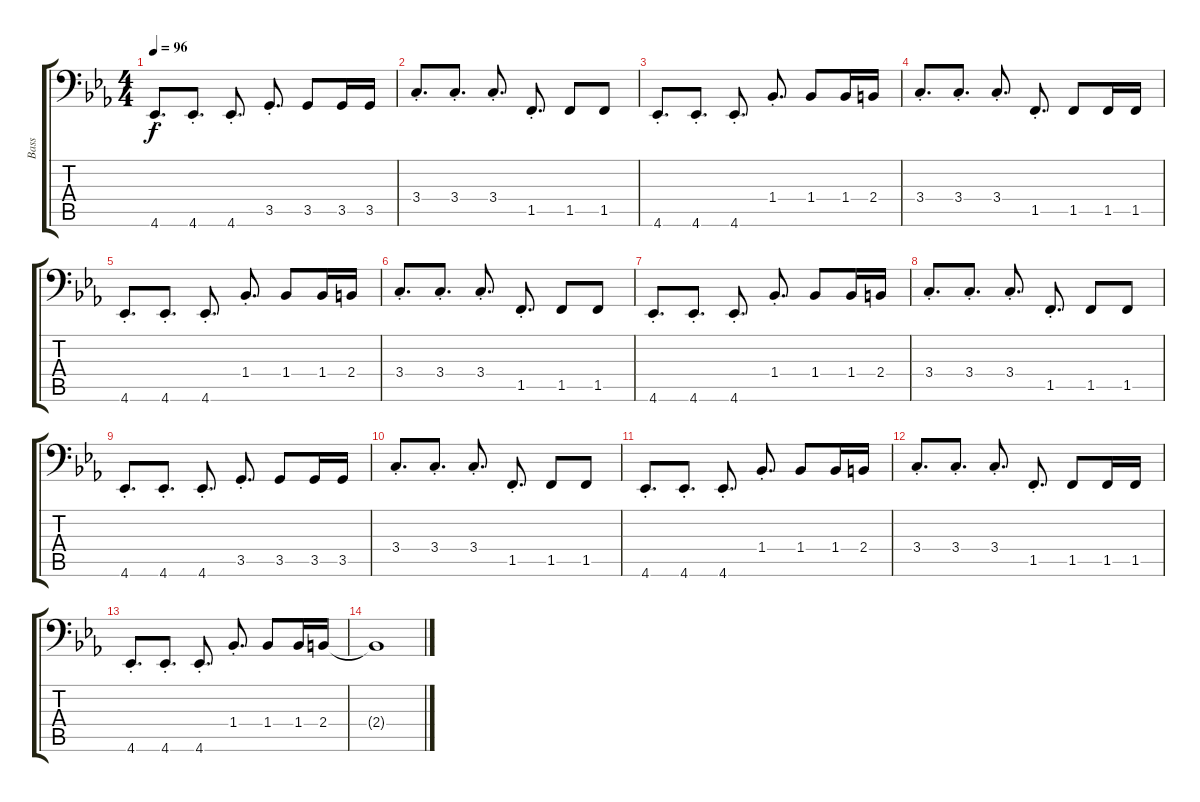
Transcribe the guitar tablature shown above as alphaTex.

\track ("Bass" "Bass") {instrument electricbassfinger}
\staff {score tabs}
\tuning (C3 G2 D2 A1 E1 B0) {hide}
\ts (4 4)
\tempo 96
\clef f4
\ks eb
4.6{st}.8{d dy f} 4.6{st}.8{d} 4.6{st}.8{d} 3.5{st}.8{d} 3.5.8 3.5.16 3.5.16 |
3.4{st}.8{d} 3.4{st}.8{d} 3.4{st}.8{d} 1.5{st}.8{d} 1.5.8 1.5.8 |
4.6{st}.8{d} 4.6{st}.8{d} 4.6{st}.8{d} 1.4{st}.8{d} 1.4.8 1.4.16 2.4.16 |
3.4{st}.8{d} 3.4{st}.8{d} 3.4{st}.8{d} 1.5{st}.8{d} 1.5.8 1.5.16 1.5.16 |
4.6{st}.8{d} 4.6{st}.8{d} 4.6{st}.8{d} 1.4{st}.8{d} 1.4.8 1.4.16 2.4.16 |
3.4{st}.8{d} 3.4{st}.8{d} 3.4{st}.8{d} 1.5{st}.8{d} 1.5.8 1.5.8 |
4.6{st}.8{d} 4.6{st}.8{d} 4.6{st}.8{d} 1.4{st}.8{d} 1.4.8 1.4.16 2.4.16 |
3.4{st}.8{d} 3.4{st}.8{d} 3.4{st}.8{d} 1.5{st}.8{d} 1.5.8 1.5.8 |
4.6{st}.8{d} 4.6{st}.8{d} 4.6{st}.8{d} 3.5{st}.8{d} 3.5.8 3.5.16 3.5.16 |
3.4{st}.8{d} 3.4{st}.8{d} 3.4{st}.8{d} 1.5{st}.8{d} 1.5.8 1.5.8 |
4.6{st}.8{d} 4.6{st}.8{d} 4.6{st}.8{d} 1.4{st}.8{d} 1.4.8 1.4.16 2.4.16 |
3.4{st}.8{d} 3.4{st}.8{d} 3.4{st}.8{d} 1.5{st}.8{d} 1.5.8 1.5.16 1.5.16 |
4.6{st}.8{d} 4.6{st}.8{d} 4.6{st}.8{d} 1.4{st}.8{d} 1.4.8 1.4.16 2.4.16 |
2.4{t}.1
